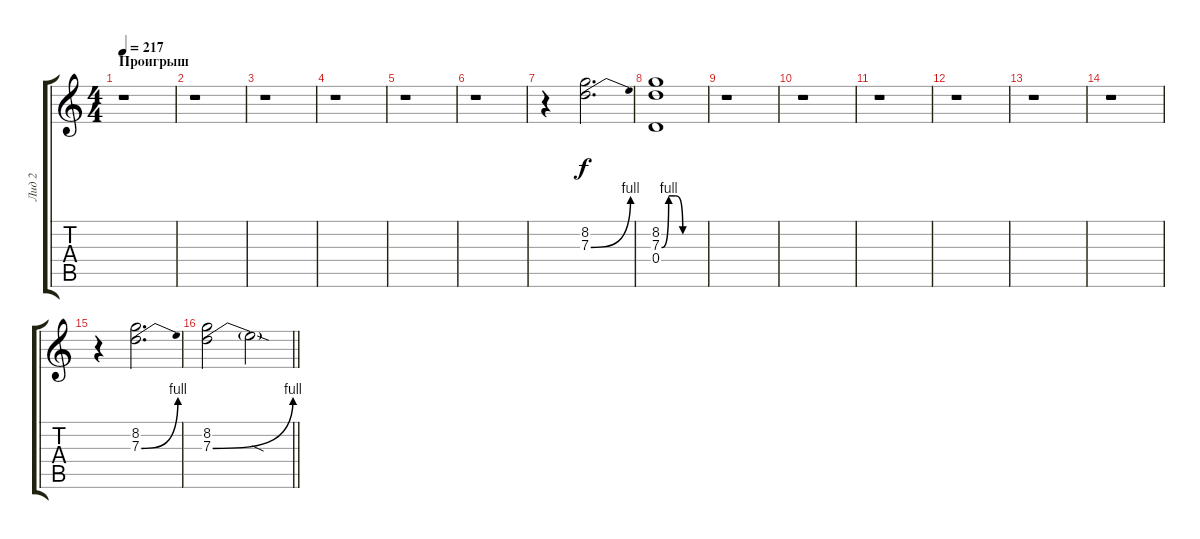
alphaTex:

\track ("Лид 2" "Лид 2") {instrument overdrivenguitar}
\staff {score tabs}
\tuning (E4 B3 G3 D3 A2 E2) {hide}
\ts (4 4)
\section ("" "Проигрыш")
\tempo 217
\clef g2
\ks c
r.1{dy f volume 10 balance 11} |
r.1 |
r.1 |
r.1 |
r.1 |
r.1 |
r.4 (8.2 7.3{be (bend 0 0 60 4)}).2{d} |
(8.2 7.3{be (custom 0 0 10 4 20 4 30 0 60 0)} 0.4).1 |
r.1 |
r.1 |
r.1 |
r.1 |
r.1 |
r.1 |
r.4 (8.2 7.3{be (bend 0 0 60 4)}).2{d} |
\barLineRight lightlight
(8.2 7.3{be (bend 0 0 60 4)}).2 7.3{sod t}.2
